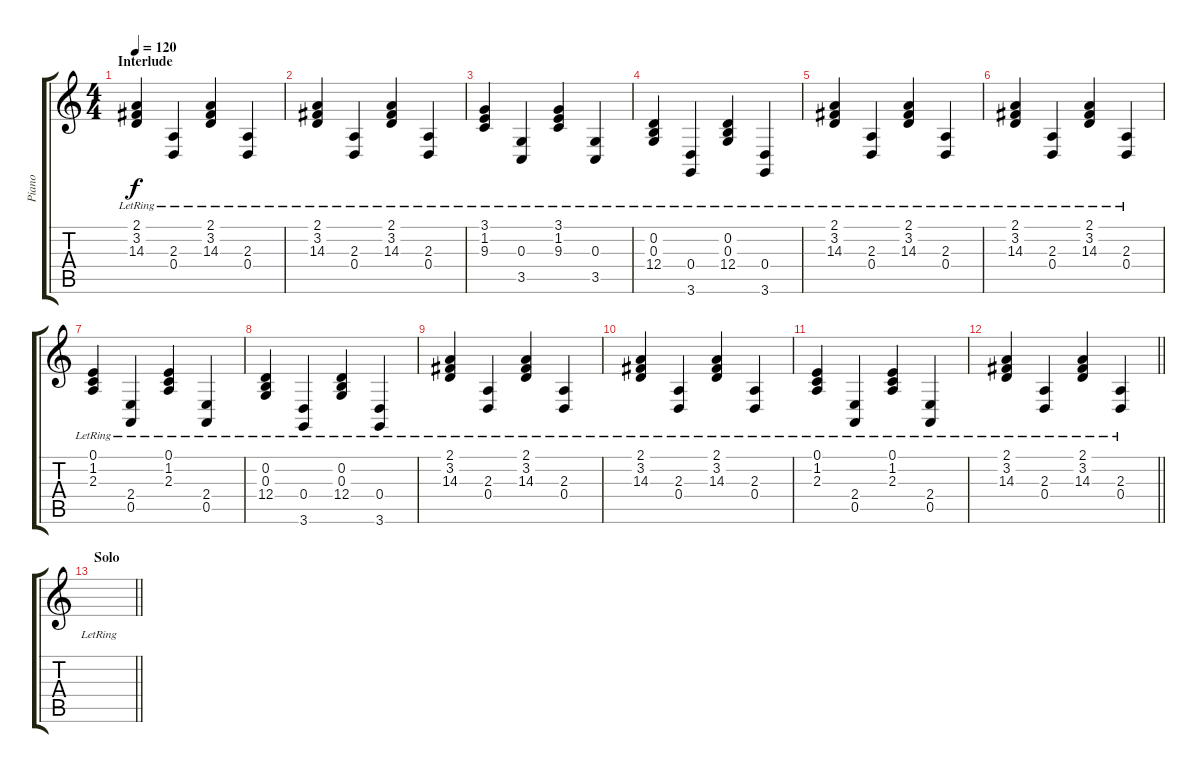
\track ("Piano" "Piano") {instrument acousticgrandpiano}
\staff {score tabs}
\tuning (E4 B3 G3 D3 A2 E2) {hide}
\ts (4 4)
\section ("" "Interlude")
\tempo 120
\clef g2
\ks c
(2.1{lr} 3.2{lr} 14.3{lr}).4{dy f volume 16} (2.3{lr} 0.4{lr}).4 (2.1{lr} 3.2{lr} 14.3{lr}).4 (2.3{lr} 0.4{lr}).4 |
(2.1{lr} 3.2{lr} 14.3{lr}).4 (2.3{lr} 0.4{lr}).4 (2.1{lr} 3.2{lr} 14.3{lr}).4 (2.3{lr} 0.4{lr}).4 |
(3.1{lr} 1.2{lr} 9.3{lr}).4 (0.3{lr} 3.5{lr}).4 (3.1{lr} 1.2{lr} 9.3{lr}).4 (0.3{lr} 3.5{lr}).4 |
(0.2{lr} 0.3{lr} 12.4{lr}).4 (0.4{lr} 3.6{lr}).4 (0.2{lr} 0.3{lr} 12.4{lr}).4 (0.4{lr} 3.6{lr}).4 |
(2.1{lr} 3.2{lr} 14.3{lr}).4 (2.3{lr} 0.4{lr}).4 (2.1{lr} 3.2{lr} 14.3{lr}).4 (2.3{lr} 0.4{lr}).4 |
(2.1{lr} 3.2{lr} 14.3{lr}).4 (2.3{lr} 0.4{lr}).4 (2.1{lr} 3.2{lr} 14.3{lr}).4 (2.3{lr} 0.4{lr}).4 |
(0.1{lr} 1.2{lr} 2.3{lr}).4 (2.4{lr} 0.5{lr}).4 (0.1{lr} 1.2{lr} 2.3{lr}).4 (2.4{lr} 0.5{lr}).4 |
(0.2{lr} 0.3{lr} 12.4{lr}).4 (0.4{lr} 3.6{lr}).4 (0.2{lr} 0.3{lr} 12.4{lr}).4 (0.4{lr} 3.6{lr}).4 |
(2.1{lr} 3.2{lr} 14.3{lr}).4 (2.3{lr} 0.4{lr}).4 (2.1{lr} 3.2{lr} 14.3{lr}).4 (2.3{lr} 0.4{lr}).4 |
(2.1{lr} 3.2{lr} 14.3{lr}).4 (2.3{lr} 0.4{lr}).4 (2.1{lr} 3.2{lr} 14.3{lr}).4 (2.3{lr} 0.4{lr}).4 |
(0.1{lr} 1.2{lr} 2.3{lr}).4 (2.4{lr} 0.5{lr}).4 (0.1{lr} 1.2{lr} 2.3{lr}).4 (2.4{lr} 0.5{lr}).4 |
\barLineRight lightlight
(2.1{lr} 3.2{lr} 14.3{lr}).4 (2.3{lr} 0.4{lr}).4 (2.1{lr} 3.2{lr} 14.3{lr}).4 (2.3{lr} 0.4{lr}).4 |
\section ("" "Solo")
\barLineRight lightlight
